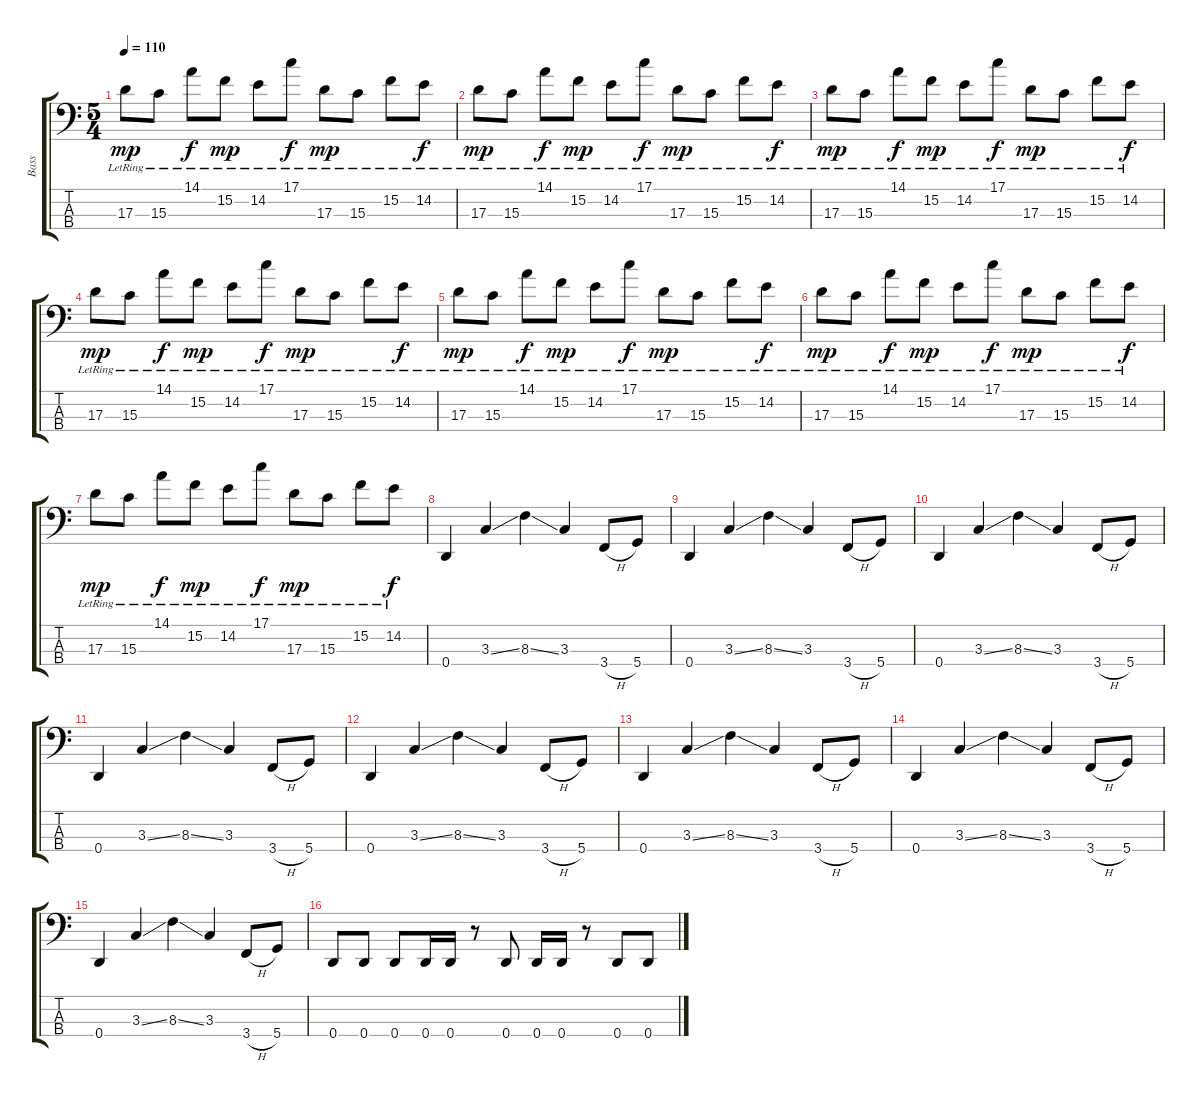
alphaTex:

\track ("Bass" "Bass") {instrument slapbass2}
\staff {score tabs}
\tuning (G2 D2 A1 D1) {hide}
\ts (5 4)
\tempo 110
\clef f4
\ks c
17.3{lr}.8{dy mp} 15.3{lr}.8 14.1{lr}.8{dy f} 15.2{lr}.8{dy mp} 14.2{lr}.8 17.1{lr}.8{dy f} 17.3{lr}.8{dy mp} 15.3{lr}.8 15.2{lr}.8 14.2{lr}.8{dy f} |
17.3{lr}.8{dy mp} 15.3{lr}.8 14.1{lr}.8{dy f} 15.2{lr}.8{dy mp} 14.2{lr}.8 17.1{lr}.8{dy f} 17.3{lr}.8{dy mp} 15.3{lr}.8 15.2{lr}.8 14.2{lr}.8{dy f} |
17.3{lr}.8{dy mp} 15.3{lr}.8 14.1{lr}.8{dy f} 15.2{lr}.8{dy mp} 14.2{lr}.8 17.1{lr}.8{dy f} 17.3{lr}.8{dy mp} 15.3{lr}.8 15.2{lr}.8 14.2{lr}.8{dy f} |
17.3{lr}.8{dy mp} 15.3{lr}.8 14.1{lr}.8{dy f} 15.2{lr}.8{dy mp} 14.2{lr}.8 17.1{lr}.8{dy f} 17.3{lr}.8{dy mp} 15.3{lr}.8 15.2{lr}.8 14.2{lr}.8{dy f} |
17.3{lr}.8{dy mp} 15.3{lr}.8 14.1{lr}.8{dy f} 15.2{lr}.8{dy mp} 14.2{lr}.8 17.1{lr}.8{dy f} 17.3{lr}.8{dy mp} 15.3{lr}.8 15.2{lr}.8 14.2{lr}.8{dy f} |
17.3{lr}.8{dy mp} 15.3{lr}.8 14.1{lr}.8{dy f} 15.2{lr}.8{dy mp} 14.2{lr}.8 17.1{lr}.8{dy f} 17.3{lr}.8{dy mp} 15.3{lr}.8 15.2{lr}.8 14.2{lr}.8{dy f} |
17.3{lr}.8{dy mp} 15.3{lr}.8 14.1{lr}.8{dy f} 15.2{lr}.8{dy mp} 14.2{lr}.8 17.1{lr}.8{dy f} 17.3{lr}.8{dy mp} 15.3{lr}.8 15.2{lr}.8 14.2{lr}.8{dy f} |
0.4.4 3.3{ss}.4 8.3{ss}.4 3.3.4 3.4{h}.8 5.4.8 |
0.4.4 3.3{ss}.4 8.3{ss}.4 3.3.4 3.4{h}.8 5.4.8 |
0.4.4 3.3{ss}.4 8.3{ss}.4 3.3.4 3.4{h}.8 5.4.8 |
0.4.4 3.3{ss}.4 8.3{ss}.4 3.3.4 3.4{h}.8 5.4.8 |
0.4.4 3.3{ss}.4 8.3{ss}.4 3.3.4 3.4{h}.8 5.4.8 |
0.4.4 3.3{ss}.4 8.3{ss}.4 3.3.4 3.4{h}.8 5.4.8 |
0.4.4 3.3{ss}.4 8.3{ss}.4 3.3.4 3.4{h}.8 5.4.8 |
0.4.4 3.3{ss}.4 8.3{ss}.4 3.3.4 3.4{h}.8 5.4.8 |
0.4.8 0.4.8 0.4.8 0.4.16 0.4.16 r.8 0.4.8 0.4.16 0.4.16 r.8 0.4.8 0.4.8
